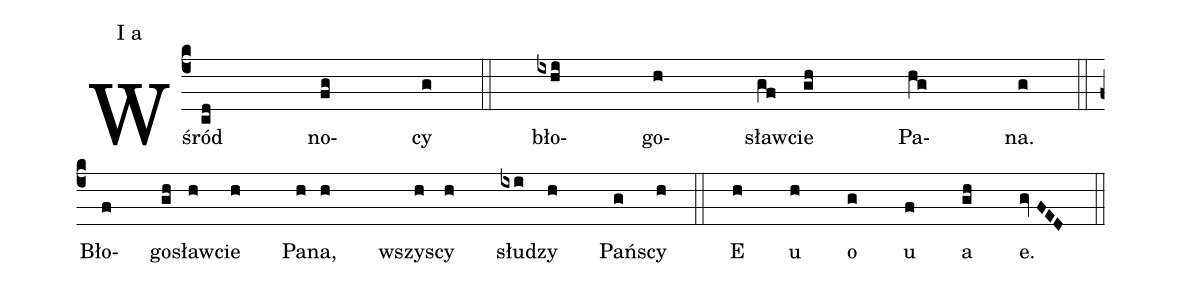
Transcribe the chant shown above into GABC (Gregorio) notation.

annotation: I a;
%%
(c4)Wśród(cd) no(fg)cy(g) (::) bło(ixhi)go(h)sław(gf)cie(gh) Pa(hg)na.(g) (::) (z)
Bło(f)go(gh)sław(h)cie(h) Pa(h)na,(h) wszy(h)scy(h) słu(ixi)dzy(h) Pań(g)scy(h) (::)
E(h) u(h) o(g) u(f) a(gh) e.(gvFED) (::) (z)
